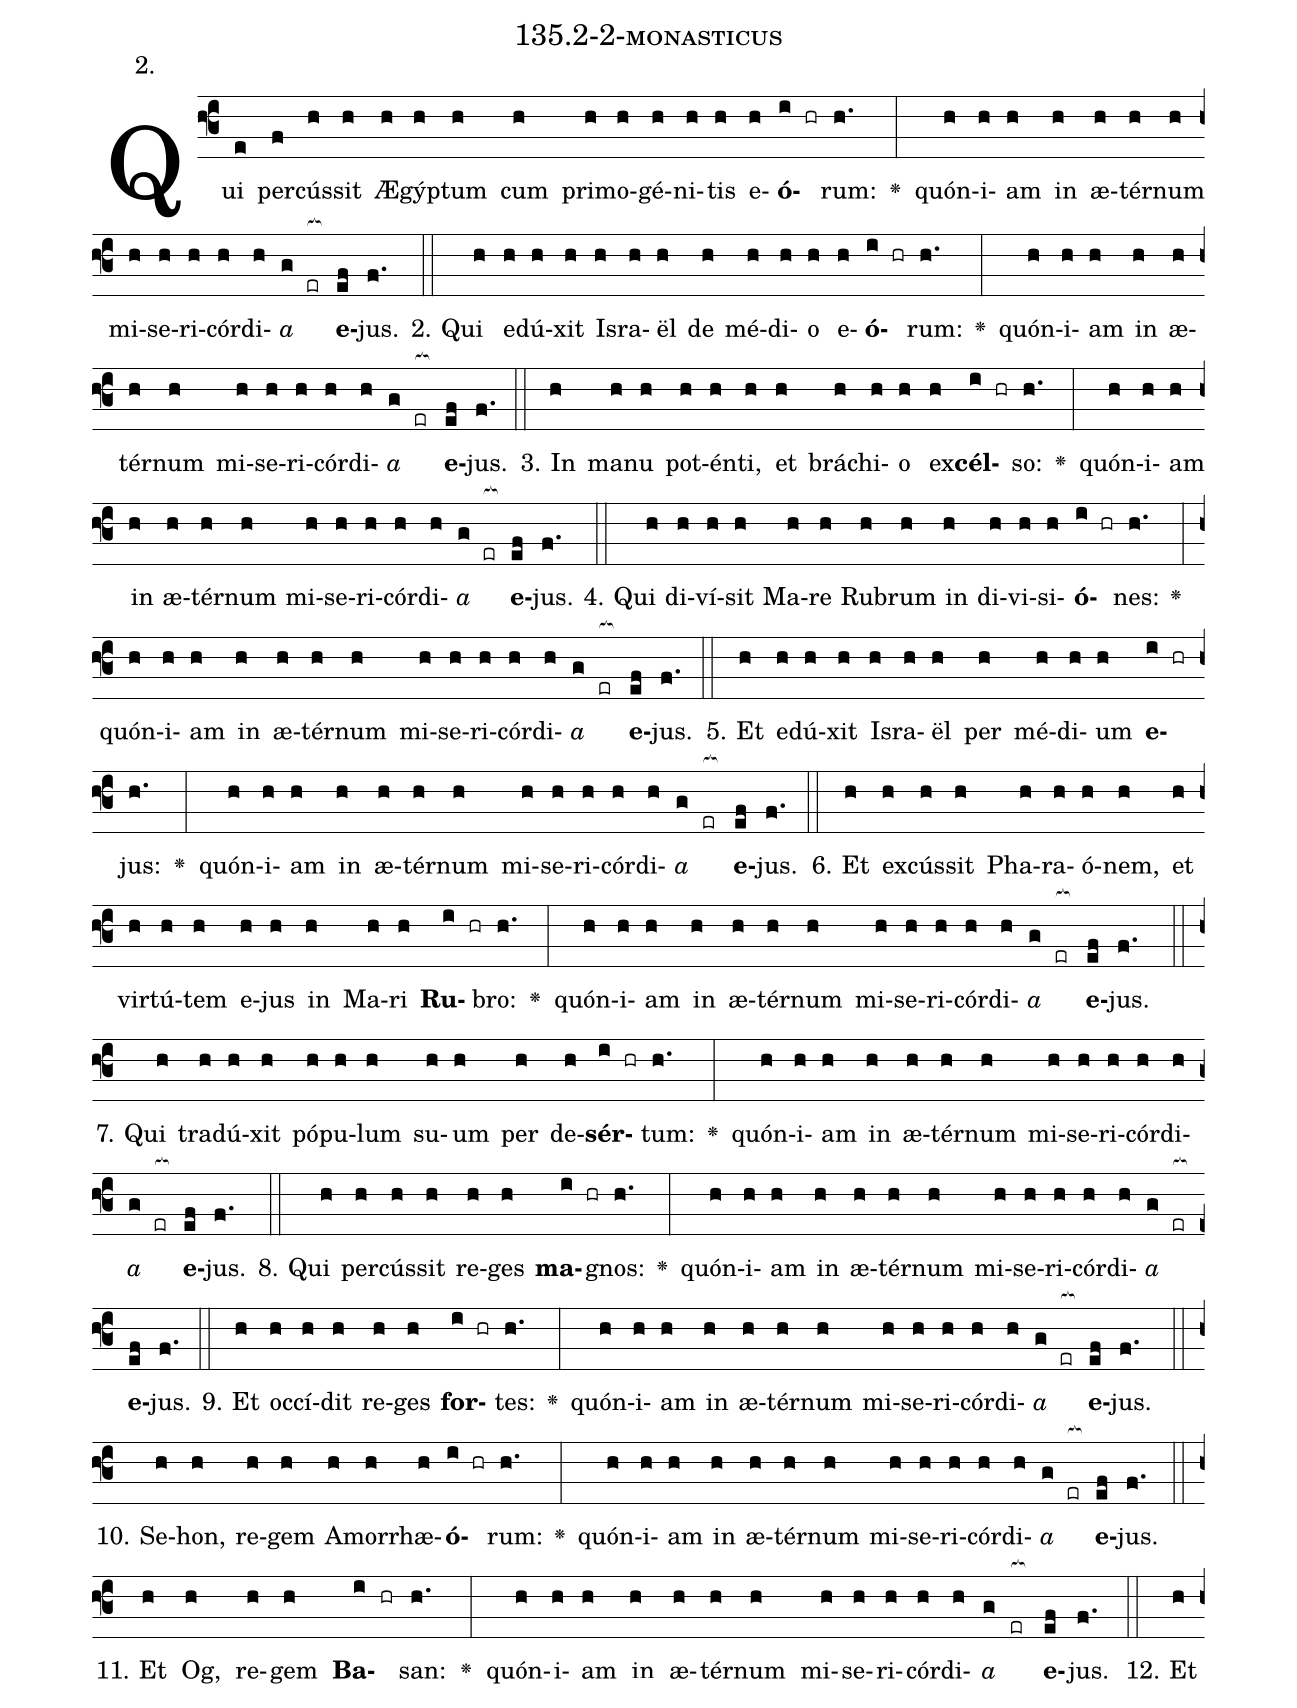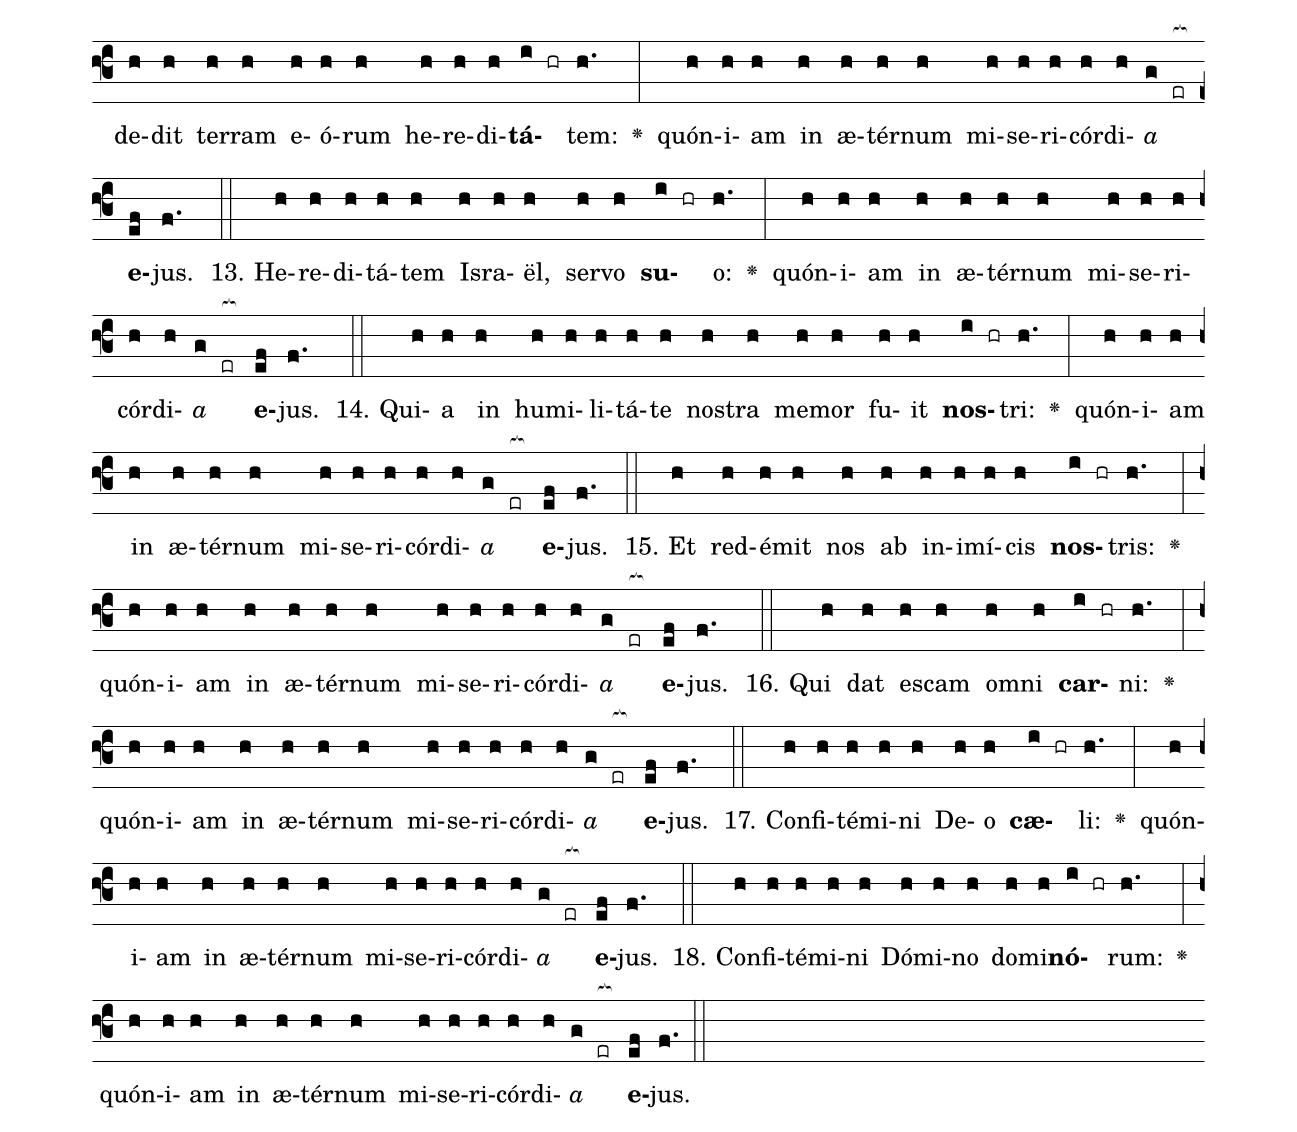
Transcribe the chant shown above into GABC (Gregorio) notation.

name: 135.2-2-monasticus;
annotation: 2.;
%%
(f3)Qui(e) per(f)cús(h)sit(h) Æ(h)gýp(h)tum(h) cum(h) pri(h)mo(h)gé(h)ni(h)tis(h) e(h)<b>ó</b>(i hr)rum:(h.) <v>\greheightstar</v>(:) quón(h)i(h)am(h) in(h) æ(h)tér(h)num(h) mi(h)se(h)ri(h)cór(h)di(h)<i>a</i>(g er[ocb:1{]) <b>e</b>(ef[ocb:0}])jus.(f.) (::)
2. Qui(h) e(h)dú(h)xit(h) Is(h)ra(h)ël(h) de(h) mé(h)di(h)o(h) e(h)<b>ó</b>(i hr)rum:(h.) <v>\greheightstar</v>(:) quón(h)i(h)am(h) in(h) æ(h)tér(h)num(h) mi(h)se(h)ri(h)cór(h)di(h)<i>a</i>(g er[ocb:1{]) <b>e</b>(ef[ocb:0}])jus.(f.) (::)
3. In(h) ma(h)nu(h) pot(h)én(h)ti,(h) et(h) brá(h)chi(h)o(h) ex(h)<b>cél</b>(i hr)so:(h.) <v>\greheightstar</v>(:) quón(h)i(h)am(h) in(h) æ(h)tér(h)num(h) mi(h)se(h)ri(h)cór(h)di(h)<i>a</i>(g er[ocb:1{]) <b>e</b>(ef[ocb:0}])jus.(f.) (::)
4. Qui(h) di(h)ví(h)sit(h) Ma(h)re(h) Ru(h)brum(h) in(h) di(h)vi(h)si(h)<b>ó</b>(i hr)nes:(h.) <v>\greheightstar</v>(:) quón(h)i(h)am(h) in(h) æ(h)tér(h)num(h) mi(h)se(h)ri(h)cór(h)di(h)<i>a</i>(g er[ocb:1{]) <b>e</b>(ef[ocb:0}])jus.(f.) (::)
5. Et(h) e(h)dú(h)xit(h) Is(h)ra(h)ël(h) per(h) mé(h)di(h)um(h) <b>e</b>(i hr)jus:(h.) <v>\greheightstar</v>(:) quón(h)i(h)am(h) in(h) æ(h)tér(h)num(h) mi(h)se(h)ri(h)cór(h)di(h)<i>a</i>(g er[ocb:1{]) <b>e</b>(ef[ocb:0}])jus.(f.) (::)
6. Et(h) ex(h)cús(h)sit(h) Pha(h)ra(h)ó(h)nem,(h) et(h) vir(h)tú(h)tem(h) e(h)jus(h) in(h) Ma(h)ri(h) <b>Ru</b>(i hr)bro:(h.) <v>\greheightstar</v>(:) quón(h)i(h)am(h) in(h) æ(h)tér(h)num(h) mi(h)se(h)ri(h)cór(h)di(h)<i>a</i>(g er[ocb:1{]) <b>e</b>(ef[ocb:0}])jus.(f.) (::)
7. Qui(h) tra(h)dú(h)xit(h) pó(h)pu(h)lum(h) su(h)um(h) per(h) de(h)<b>sér</b>(i hr)tum:(h.) <v>\greheightstar</v>(:) quón(h)i(h)am(h) in(h) æ(h)tér(h)num(h) mi(h)se(h)ri(h)cór(h)di(h)<i>a</i>(g er[ocb:1{]) <b>e</b>(ef[ocb:0}])jus.(f.) (::)
8. Qui(h) per(h)cús(h)sit(h) re(h)ges(h) <b>ma</b>(i hr)gnos:(h.) <v>\greheightstar</v>(:) quón(h)i(h)am(h) in(h) æ(h)tér(h)num(h) mi(h)se(h)ri(h)cór(h)di(h)<i>a</i>(g er[ocb:1{]) <b>e</b>(ef[ocb:0}])jus.(f.) (::)
9. Et(h) oc(h)cí(h)dit(h) re(h)ges(h) <b>for</b>(i hr)tes:(h.) <v>\greheightstar</v>(:) quón(h)i(h)am(h) in(h) æ(h)tér(h)num(h) mi(h)se(h)ri(h)cór(h)di(h)<i>a</i>(g er[ocb:1{]) <b>e</b>(ef[ocb:0}])jus.(f.) (::)
10. Se(h)hon,(h) re(h)gem(h) A(h)mor(h)rhæ(h)<b>ó</b>(i hr)rum:(h.) <v>\greheightstar</v>(:) quón(h)i(h)am(h) in(h) æ(h)tér(h)num(h) mi(h)se(h)ri(h)cór(h)di(h)<i>a</i>(g er[ocb:1{]) <b>e</b>(ef[ocb:0}])jus.(f.) (::)
11. Et(h) Og,(h) re(h)gem(h) <b>Ba</b>(i hr)san:(h.) <v>\greheightstar</v>(:) quón(h)i(h)am(h) in(h) æ(h)tér(h)num(h) mi(h)se(h)ri(h)cór(h)di(h)<i>a</i>(g er[ocb:1{]) <b>e</b>(ef[ocb:0}])jus.(f.) (::)
12. Et(h) de(h)dit(h) ter(h)ram(h) e(h)ó(h)rum(h) he(h)re(h)di(h)<b>tá</b>(i hr)tem:(h.) <v>\greheightstar</v>(:) quón(h)i(h)am(h) in(h) æ(h)tér(h)num(h) mi(h)se(h)ri(h)cór(h)di(h)<i>a</i>(g er[ocb:1{]) <b>e</b>(ef[ocb:0}])jus.(f.) (::)
13. He(h)re(h)di(h)tá(h)tem(h) Is(h)ra(h)ël,(h) ser(h)vo(h) <b>su</b>(i hr)o:(h.) <v>\greheightstar</v>(:) quón(h)i(h)am(h) in(h) æ(h)tér(h)num(h) mi(h)se(h)ri(h)cór(h)di(h)<i>a</i>(g er[ocb:1{]) <b>e</b>(ef[ocb:0}])jus.(f.) (::)
14. Qui(h)a(h) in(h) hu(h)mi(h)li(h)tá(h)te(h) nos(h)tra(h) me(h)mor(h) fu(h)it(h) <b>nos</b>(i hr)tri:(h.) <v>\greheightstar</v>(:) quón(h)i(h)am(h) in(h) æ(h)tér(h)num(h) mi(h)se(h)ri(h)cór(h)di(h)<i>a</i>(g er[ocb:1{]) <b>e</b>(ef[ocb:0}])jus.(f.) (::)
15. Et(h) red(h)é(h)mit(h) nos(h) ab(h) in(h)i(h)mí(h)cis(h) <b>nos</b>(i hr)tris:(h.) <v>\greheightstar</v>(:) quón(h)i(h)am(h) in(h) æ(h)tér(h)num(h) mi(h)se(h)ri(h)cór(h)di(h)<i>a</i>(g er[ocb:1{]) <b>e</b>(ef[ocb:0}])jus.(f.) (::)
16. Qui(h) dat(h) es(h)cam(h) om(h)ni(h) <b>car</b>(i hr)ni:(h.) <v>\greheightstar</v>(:) quón(h)i(h)am(h) in(h) æ(h)tér(h)num(h) mi(h)se(h)ri(h)cór(h)di(h)<i>a</i>(g er[ocb:1{]) <b>e</b>(ef[ocb:0}])jus.(f.) (::)
17. Con(h)fi(h)té(h)mi(h)ni(h) De(h)o(h) <b>cæ</b>(i hr)li:(h.) <v>\greheightstar</v>(:) quón(h)i(h)am(h) in(h) æ(h)tér(h)num(h) mi(h)se(h)ri(h)cór(h)di(h)<i>a</i>(g er[ocb:1{]) <b>e</b>(ef[ocb:0}])jus.(f.) (::)
18. Con(h)fi(h)té(h)mi(h)ni(h) Dó(h)mi(h)no(h) do(h)mi(h)<b>nó</b>(i hr)rum:(h.) <v>\greheightstar</v>(:) quón(h)i(h)am(h) in(h) æ(h)tér(h)num(h) mi(h)se(h)ri(h)cór(h)di(h)<i>a</i>(g er[ocb:1{]) <b>e</b>(ef[ocb:0}])jus.(f.) (::)
